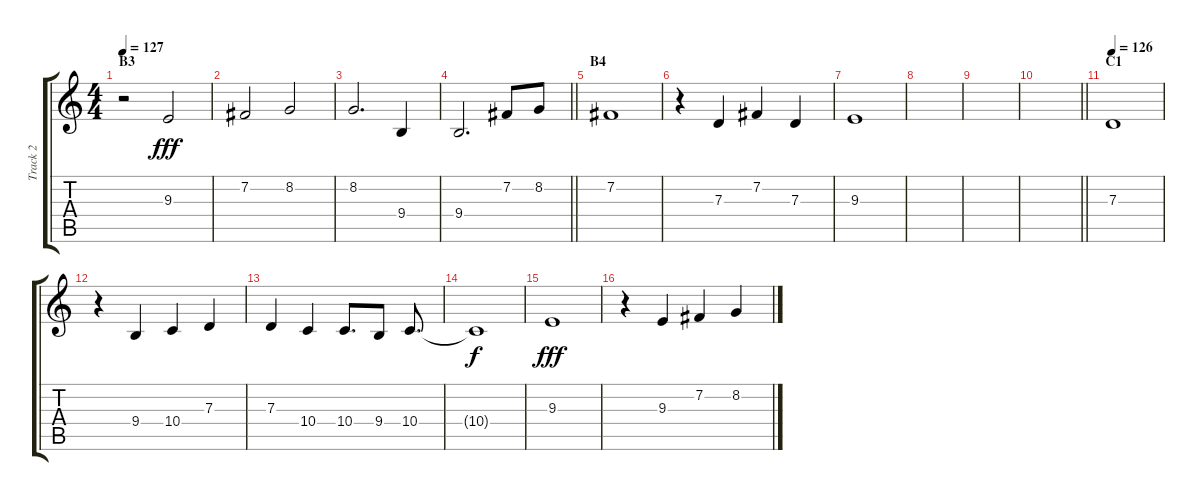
\track ("Track 2" "Track 2") {instrument stringensemble1}
\staff {score tabs}
\tuning (E4 B3 G3 D3 A2 E2) {hide}
\ts (4 4)
\section ("" "B3")
\tempo 127
\clef g2
\ks c
r.2{dy f} 9.3.2{dy fff} |
7.2.2 8.2.2 |
8.2.2{d} 9.4.4 |
\barLineRight lightlight
9.4.2{d} 7.2.8 8.2.8 |
\section ("" "B4")
7.2.1 |
r.4 7.3.4 7.2.4 7.3.4 |
9.3.1 |
|
|
\barLineRight lightlight
|
\section ("" "C1")
\tempo 126
7.3.1 |
r.4 9.4.4 10.4.4 7.3.4 |
7.3.4 10.4.4 10.4.8{d} 9.4.8 10.4.8{d} |
10.4{t}.1{dy f} |
9.3.1{dy fff} |
r.4 9.3.4 7.2.4 8.2.4
